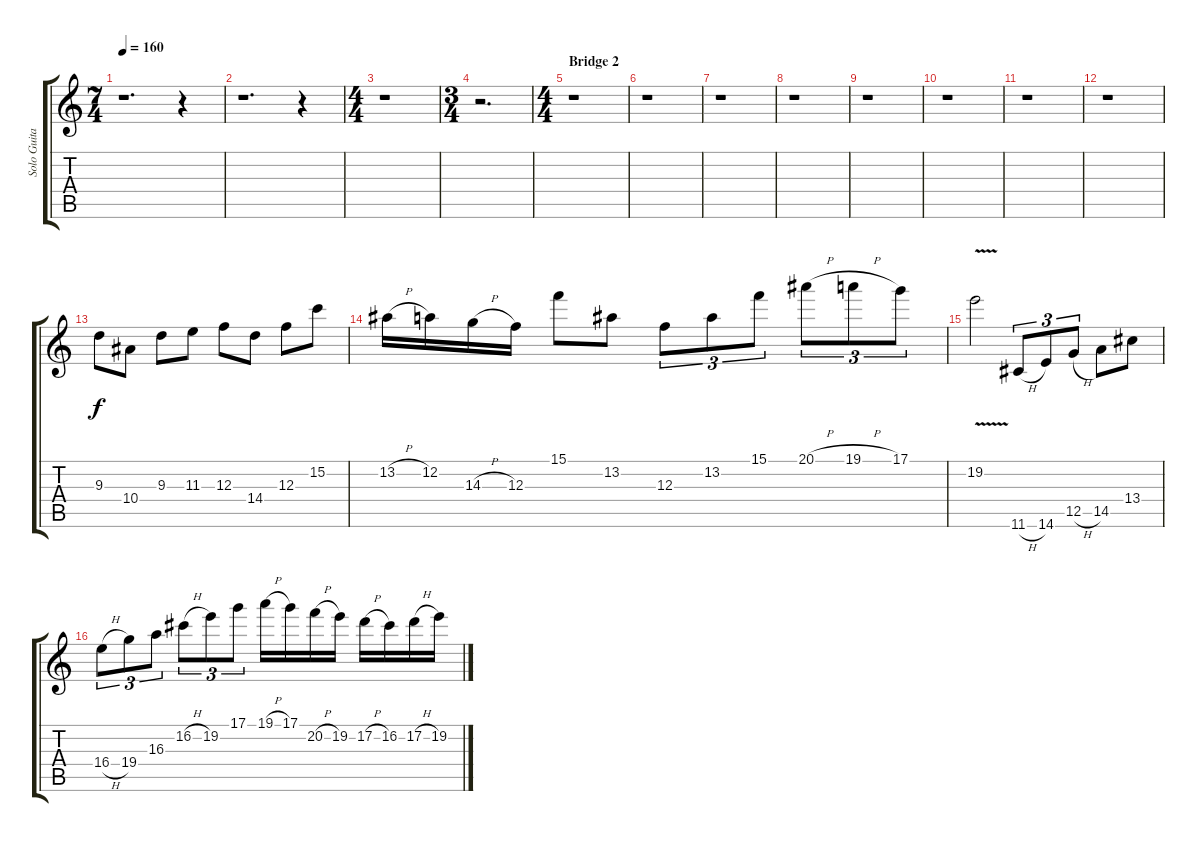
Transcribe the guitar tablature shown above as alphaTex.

\track ("Solo Guitar" "Solo Guita") {instrument overdrivenguitar}
\staff {score tabs}
\tuning (D4 A3 F3 C3 G2 D2) {hide}
\ts (7 4)
\tempo 160
\clef g2
\ks c
r.1{d dy f} r.4 |
r.1{d} r.4 |
\ts (4 4)
r.1 |
\ts (3 4)
r.2{d} |
\ts (4 4)
\section ("" "Bridge 2")
r.1 |
r.1 |
r.1 |
r.1 |
r.1 |
r.1 |
r.1 |
r.1 |
9.3.8 10.4.8 9.3.8 11.3.8 12.3.8 14.4.8 12.3.8 15.2.8 |
13.2{h}.16 12.2.16 14.3{h}.16 12.3.16 15.1.8 13.2.8 12.3.8{tu (3 2)} 13.2.8{tu (3 2)} 15.1.8{tu (3 2)} 20.1{h}.8{tu (3 2)} 19.1{h}.8{tu (3 2)} 17.1.8{tu (3 2)} |
19.2{v}.2 11.6{h}.8{tu (3 2)} 14.6.8{tu (3 2)} 12.5{h}.8{tu (3 2)} 14.5.8 13.4.8 |
16.4{h}.8{tu (3 2)} 19.4.8{tu (3 2)} 16.3.8{tu (3 2)} 16.2{h}.8{tu (3 2)} 19.2.8{tu (3 2)} 17.1.8{tu (3 2)} 19.1{h}.16 17.1.16 20.2{h}.16 19.2.16 17.2{h}.16 16.2.16 17.2{h}.16 19.2.16
